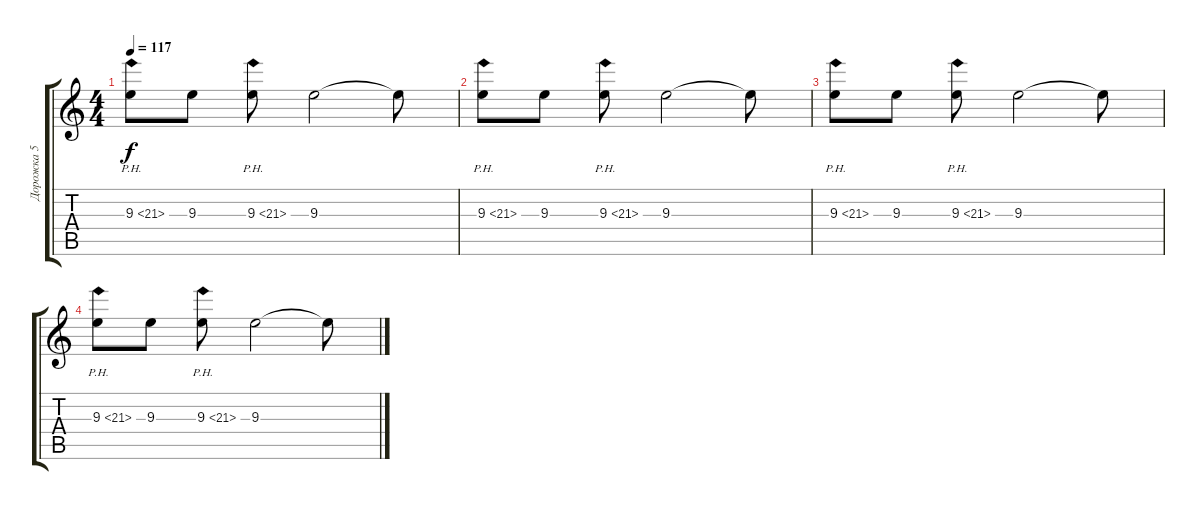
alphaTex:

\track ("Дорожка 5" "Дорожка 5") {instrument distortionguitar}
\staff {score tabs}
\tuning (E4 B3 G3 D3 A2 E2) {hide}
\ts (4 4)
\tempo 117
\clef g2
\ks c
9.3{ph 12}.8{dy f} 9.3.8 9.3{ph 12}.8 9.3.2 9.3{t}.8 |
9.3{ph 12}.8 9.3.8 9.3{ph 12}.8 9.3.2 9.3{t}.8 |
9.3{ph 12}.8 9.3.8 9.3{ph 12}.8 9.3.2 9.3{t}.8 |
9.3{ph 12}.8 9.3.8 9.3{ph 12}.8 9.3.2 9.3{t}.8
